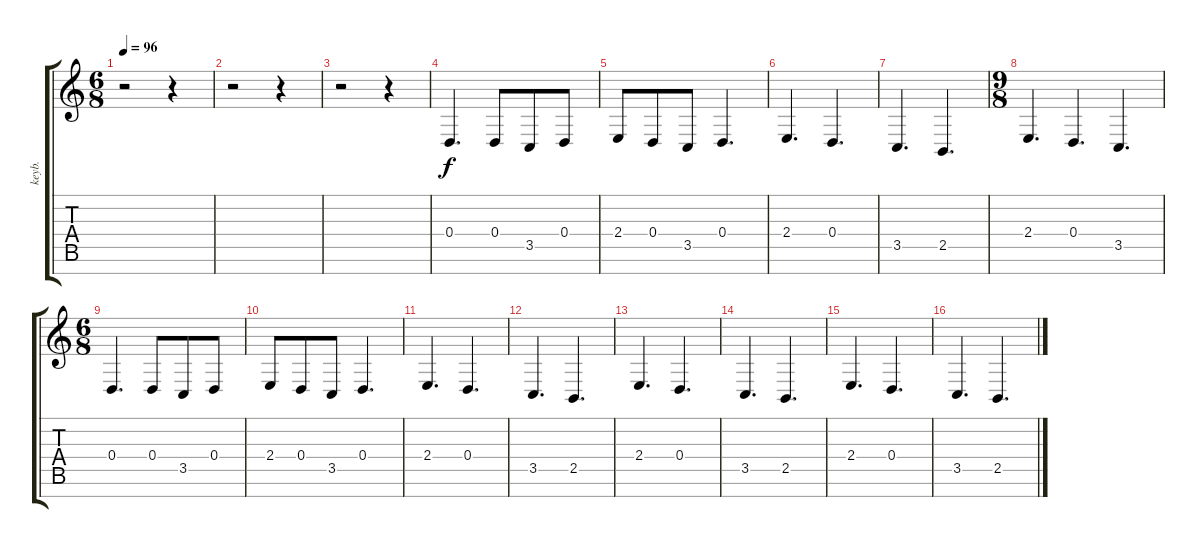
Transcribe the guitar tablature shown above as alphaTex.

\track ("keyb." "keyb.") {instrument stringensemble1}
\staff {score tabs}
\tuning (E4 B3 G3 D3 A2 E2 B1) {hide}
\ts (6 8)
\tempo 96
\clef g2
\ks c
r.2{dy f} r.4 |
r.2 r.4 |
r.2 r.4 |
0.4.4{d} 0.4.8 3.5.8 0.4.8 |
2.4.8 0.4.8 3.5.8 0.4.4{d} |
2.4.4{d} 0.4.4{d} |
3.5.4{d} 2.5.4{d} |
\ts (9 8)
2.4.4{d} 0.4.4{d} 3.5.4{d} |
\ts (6 8)
0.4.4{d} 0.4.8 3.5.8 0.4.8 |
2.4.8 0.4.8 3.5.8 0.4.4{d} |
2.4.4{d} 0.4.4{d} |
3.5.4{d} 2.5.4{d} |
2.4.4{d} 0.4.4{d} |
3.5.4{d} 2.5.4{d} |
2.4.4{d} 0.4.4{d} |
3.5.4{d} 2.5.4{d}
